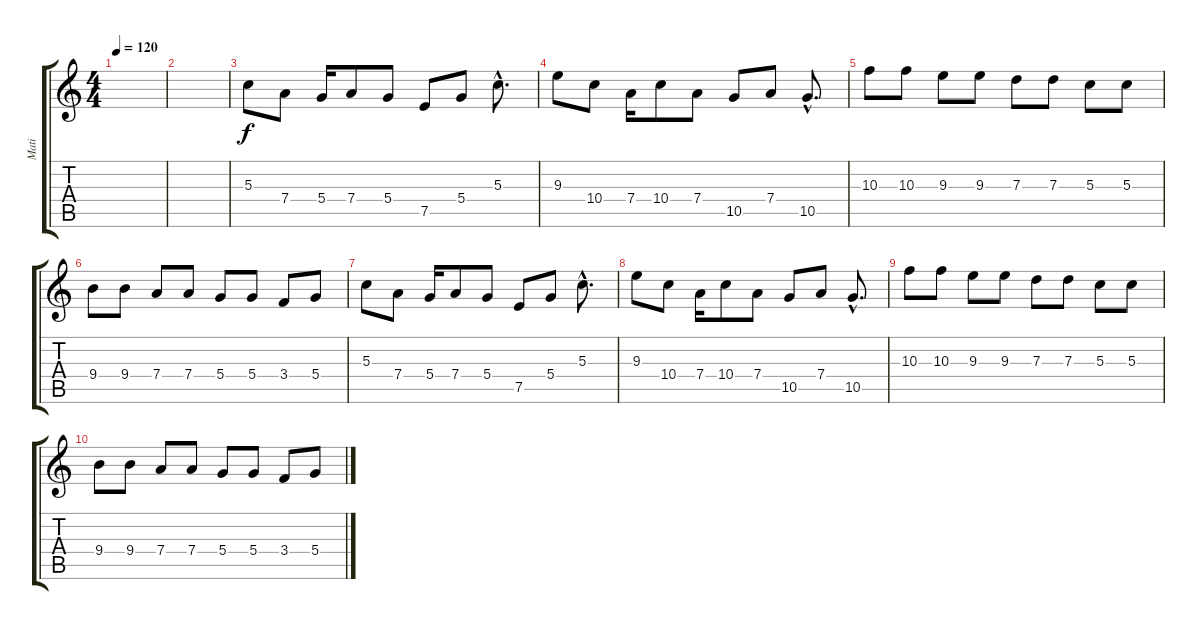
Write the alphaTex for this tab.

\track ("Mati" "Mati") {instrument acousticguitarnylon}
\staff {score tabs}
\tuning (E4 B3 G3 D3 A2 E2) {hide}
\ts (4 4)
\tempo 120
\clef g2
\ks c
|
|
5.3.8 7.4.8 5.4.16 7.4.8 5.4.8 7.5.8 5.4.8 5.3{hac}.8{d} |
9.3.8 10.4.8 7.4.16 10.4.8 7.4.8 10.5.8 7.4.8 10.5{hac}.8{d} |
10.3.8 10.3.8 9.3.8 9.3.8 7.3.8 7.3.8 5.3.8 5.3.8 |
9.4.8 9.4.8 7.4.8 7.4.8 5.4.8 5.4.8 3.4.8 5.4.8 |
5.3.8 7.4.8 5.4.16 7.4.8 5.4.8 7.5.8 5.4.8 5.3{hac}.8{d} |
9.3.8 10.4.8 7.4.16 10.4.8 7.4.8 10.5.8 7.4.8 10.5{hac}.8{d} |
10.3.8 10.3.8 9.3.8 9.3.8 7.3.8 7.3.8 5.3.8 5.3.8 |
9.4.8 9.4.8 7.4.8 7.4.8 5.4.8 5.4.8 3.4.8 5.4.8
